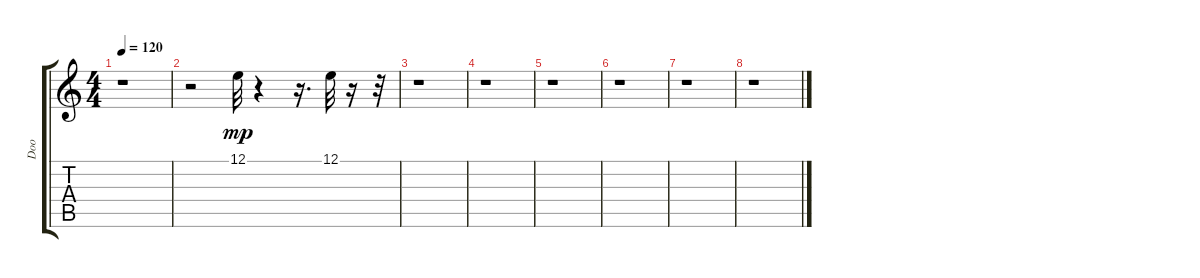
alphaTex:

\track ("Doo                 " "Doo       ") {instrument acousticgrandpiano}
\staff {score tabs}
\tuning (E4 B3 G3 D3 A2 E2) {hide}
\ts (4 4)
\tempo 120
\clef g2
\ks c
r.1{dy mp} |
r.2 12.1.32 r.4 r.16{d} 12.1.32 r.16 r.32 |
r.1 |
r.1 |
r.1 |
r.1 |
r.1 |
r.1
